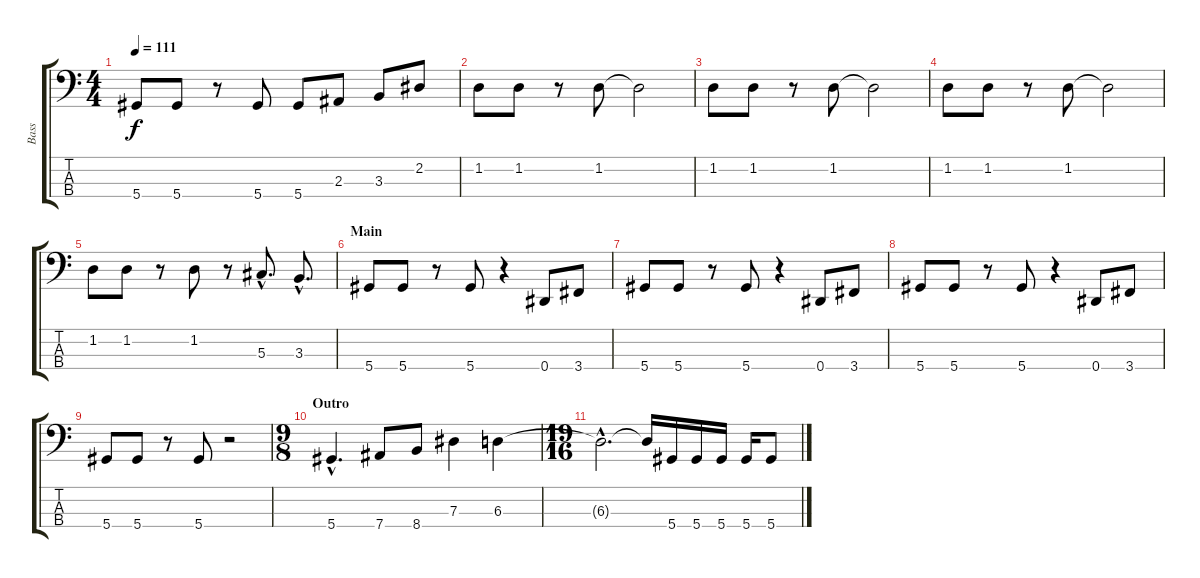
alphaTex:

\track ("Bass" "Bass") {instrument electricbassfinger}
\staff {score tabs}
\tuning (Gb2 Db2 Ab1 Eb1) {hide}
\ts (4 4)
\tempo 111
\clef f4
\ks c
5.4.8{dy f} 5.4.8 r.8 5.4.8 5.4.8 2.3.8 3.3.8 2.2.8 |
1.2.8 1.2.8 r.8 1.2.8 1.2{t}.2 |
1.2.8 1.2.8 r.8 1.2.8 1.2{t}.2 |
1.2.8 1.2.8 r.8 1.2.8 1.2{t}.2 |
1.2.8 1.2.8 r.8 1.2.8 r.8 5.3{hac}.8{d} 3.3{hac}.8{d} |
\section ("" "Main")
5.4.8 5.4.8 r.8 5.4.8 r.4 0.4.8 3.4.8 |
5.4.8 5.4.8 r.8 5.4.8 r.4 0.4.8 3.4.8 |
5.4.8 5.4.8 r.8 5.4.8 r.4 0.4.8 3.4.8 |
5.4.8 5.4.8 r.8 5.4.8 r.2 |
\ts (9 8)
\section ("" "Outro")
5.4{hac}.4{d} 7.4.8 8.4.8 7.3.4 6.3.4 |
\ts (19 16)
6.3{hac t}.2{d} 6.3{t}.16 5.4.16 5.4.16 5.4.16 5.4.16 5.4.8
